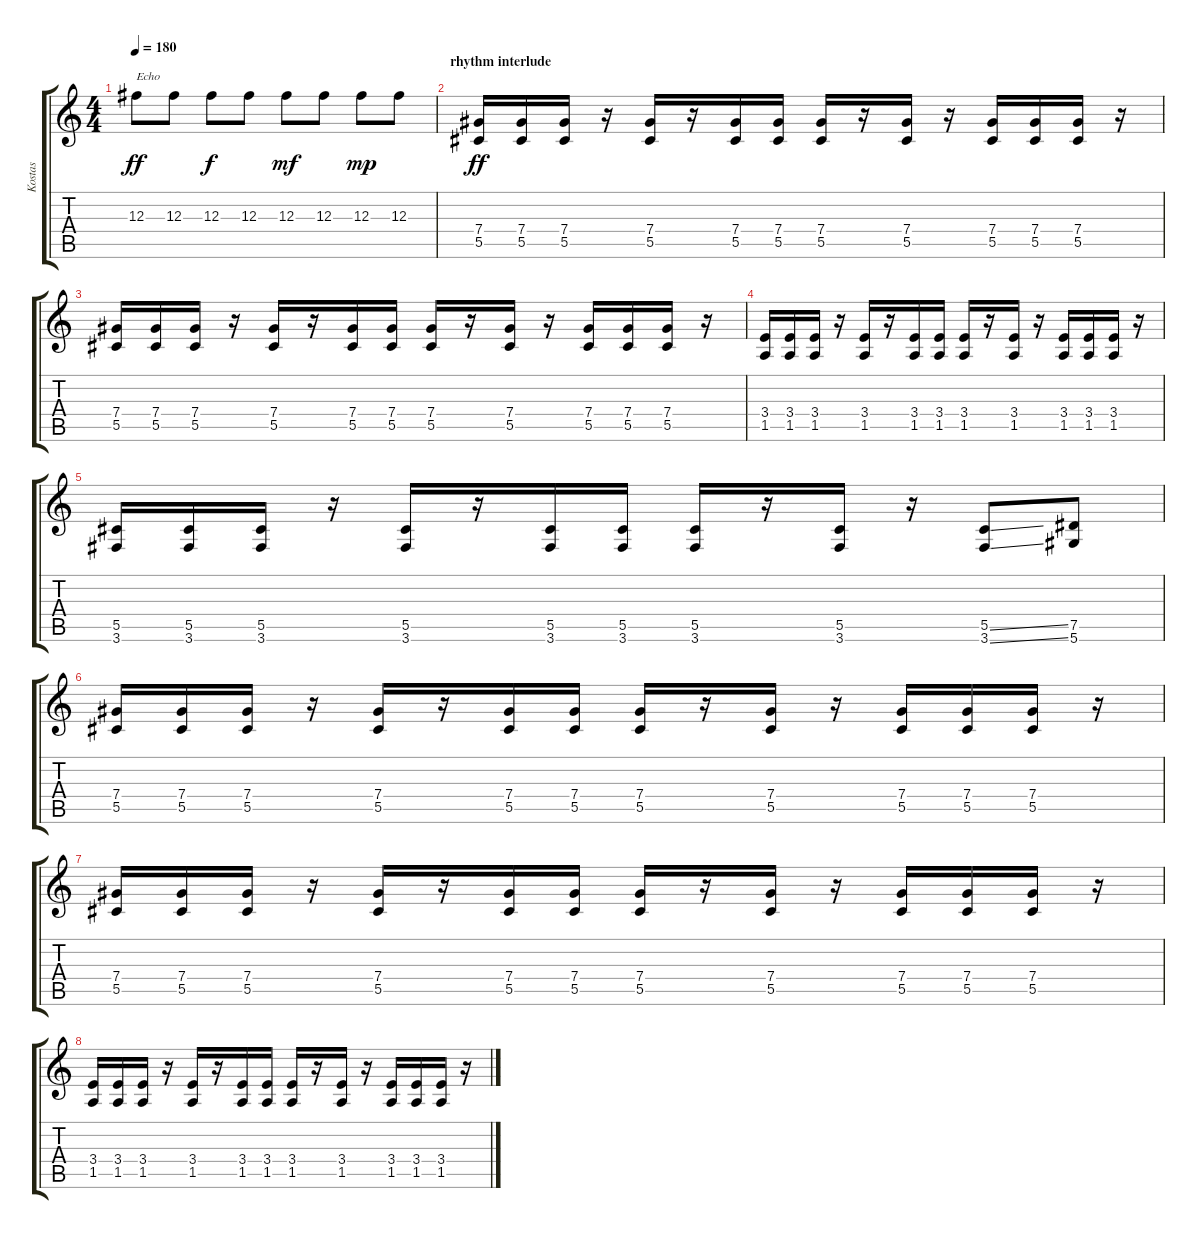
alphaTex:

\track ("Kostas" "Kostas") {instrument distortionguitar}
\staff {score tabs}
\tuning (Eb4 Bb3 Gb3 Db3 Ab2 Eb2) {hide}
\ts (4 4)
\tempo 180
\clef g2
\ks c
12.3.8{txt "Echo" dy ff} 12.3.8 12.3.8{dy f} 12.3.8 12.3.8{dy mf} 12.3.8 12.3.8{dy mp} 12.3.8 |
\section ("" "rhythm interlude")
(7.4 5.5).16{dy ff} (7.4 5.5).16 (7.4 5.5).16 r.16 (7.4 5.5).16 r.16 (7.4 5.5).16 (7.4 5.5).16 (7.4 5.5).16 r.16 (7.4 5.5).16 r.16 (7.4 5.5).16 (7.4 5.5).16 (7.4 5.5).16 r.16 |
(7.4 5.5).16 (7.4 5.5).16 (7.4 5.5).16 r.16 (7.4 5.5).16 r.16 (7.4 5.5).16 (7.4 5.5).16 (7.4 5.5).16 r.16 (7.4 5.5).16 r.16 (7.4 5.5).16 (7.4 5.5).16 (7.4 5.5).16 r.16 |
(3.4 1.5).16 (3.4 1.5).16 (3.4 1.5).16 r.16 (3.4 1.5).16 r.16 (3.4 1.5).16 (3.4 1.5).16 (3.4 1.5).16 r.16 (3.4 1.5).16 r.16 (3.4 1.5).16 (3.4 1.5).16 (3.4 1.5).16 r.16 |
(5.5 3.6).16 (5.5 3.6).16 (5.5 3.6).16 r.16 (5.5 3.6).16 r.16 (5.5 3.6).16 (5.5 3.6).16 (5.5 3.6).16 r.16 (5.5 3.6).16 r.16 (5.5{ss} 3.6{ss}).8 (7.5 5.6).8 |
(7.4 5.5).16 (7.4 5.5).16 (7.4 5.5).16 r.16 (7.4 5.5).16 r.16 (7.4 5.5).16 (7.4 5.5).16 (7.4 5.5).16 r.16 (7.4 5.5).16 r.16 (7.4 5.5).16 (7.4 5.5).16 (7.4 5.5).16 r.16 |
(7.4 5.5).16 (7.4 5.5).16 (7.4 5.5).16 r.16 (7.4 5.5).16 r.16 (7.4 5.5).16 (7.4 5.5).16 (7.4 5.5).16 r.16 (7.4 5.5).16 r.16 (7.4 5.5).16 (7.4 5.5).16 (7.4 5.5).16 r.16 |
(3.4 1.5).16 (3.4 1.5).16 (3.4 1.5).16 r.16 (3.4 1.5).16 r.16 (3.4 1.5).16 (3.4 1.5).16 (3.4 1.5).16 r.16 (3.4 1.5).16 r.16 (3.4 1.5).16 (3.4 1.5).16 (3.4 1.5).16 r.16
